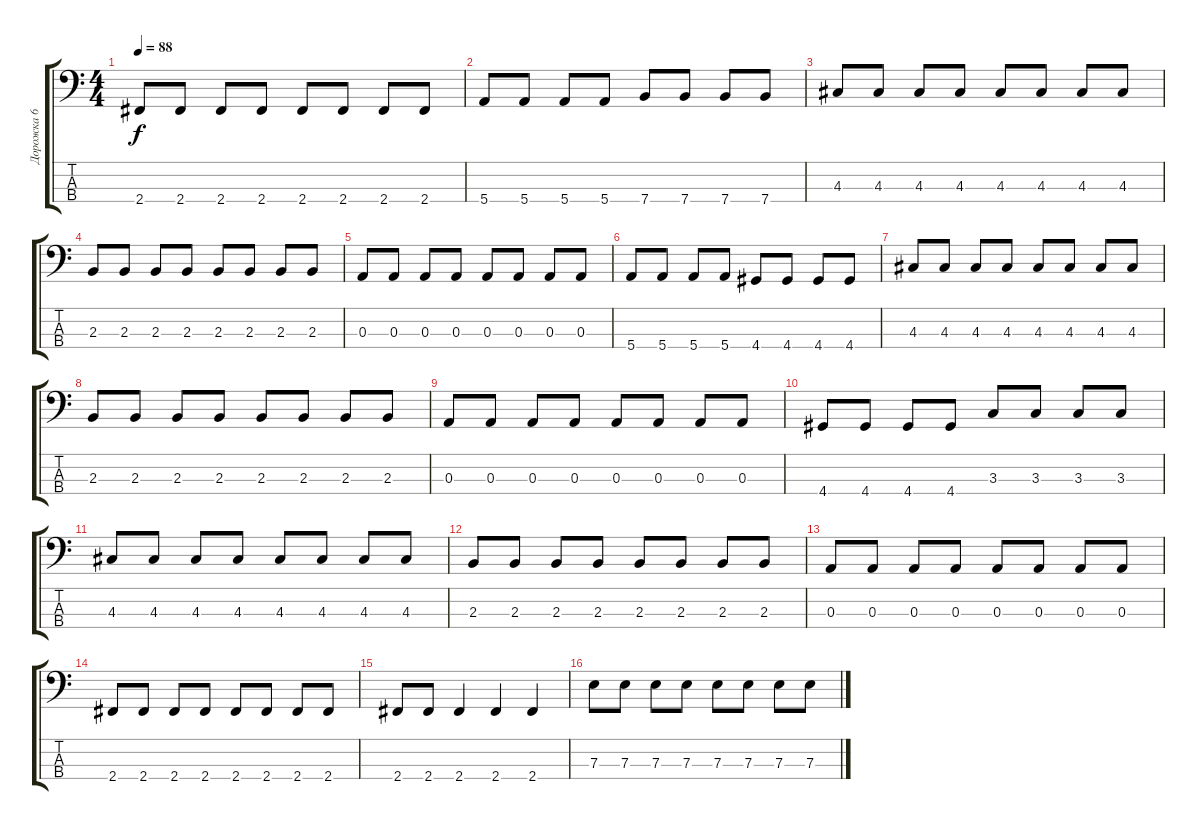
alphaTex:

\track ("Дорожка 6" "Дорожка 6") {instrument electricbassfinger}
\staff {score tabs}
\tuning (G2 D2 A1 E1) {hide}
\ts (4 4)
\tempo 88
\clef f4
\ks c
2.4.8{dy f} 2.4.8 2.4.8 2.4.8 2.4.8 2.4.8 2.4.8 2.4.8 |
5.4.8 5.4.8 5.4.8 5.4.8 7.4.8 7.4.8 7.4.8 7.4.8 |
4.3.8 4.3.8 4.3.8 4.3.8 4.3.8 4.3.8 4.3.8 4.3.8 |
2.3.8 2.3.8 2.3.8 2.3.8 2.3.8 2.3.8 2.3.8 2.3.8 |
0.3.8 0.3.8 0.3.8 0.3.8 0.3.8 0.3.8 0.3.8 0.3.8 |
5.4.8 5.4.8 5.4.8 5.4.8 4.4.8 4.4.8 4.4.8 4.4.8 |
4.3.8 4.3.8 4.3.8 4.3.8 4.3.8 4.3.8 4.3.8 4.3.8 |
2.3.8 2.3.8 2.3.8 2.3.8 2.3.8 2.3.8 2.3.8 2.3.8 |
0.3.8 0.3.8 0.3.8 0.3.8 0.3.8 0.3.8 0.3.8 0.3.8 |
4.4.8 4.4.8 4.4.8 4.4.8 3.3.8 3.3.8 3.3.8 3.3.8 |
4.3.8 4.3.8 4.3.8 4.3.8 4.3.8 4.3.8 4.3.8 4.3.8 |
2.3.8 2.3.8 2.3.8 2.3.8 2.3.8 2.3.8 2.3.8 2.3.8 |
0.3.8 0.3.8 0.3.8 0.3.8 0.3.8 0.3.8 0.3.8 0.3.8 |
2.4.8 2.4.8 2.4.8 2.4.8 2.4.8 2.4.8 2.4.8 2.4.8 |
2.4.8 2.4.8 2.4.4 2.4.4 2.4.4 |
7.3.8 7.3.8 7.3.8 7.3.8 7.3.8 7.3.8 7.3.8 7.3.8
